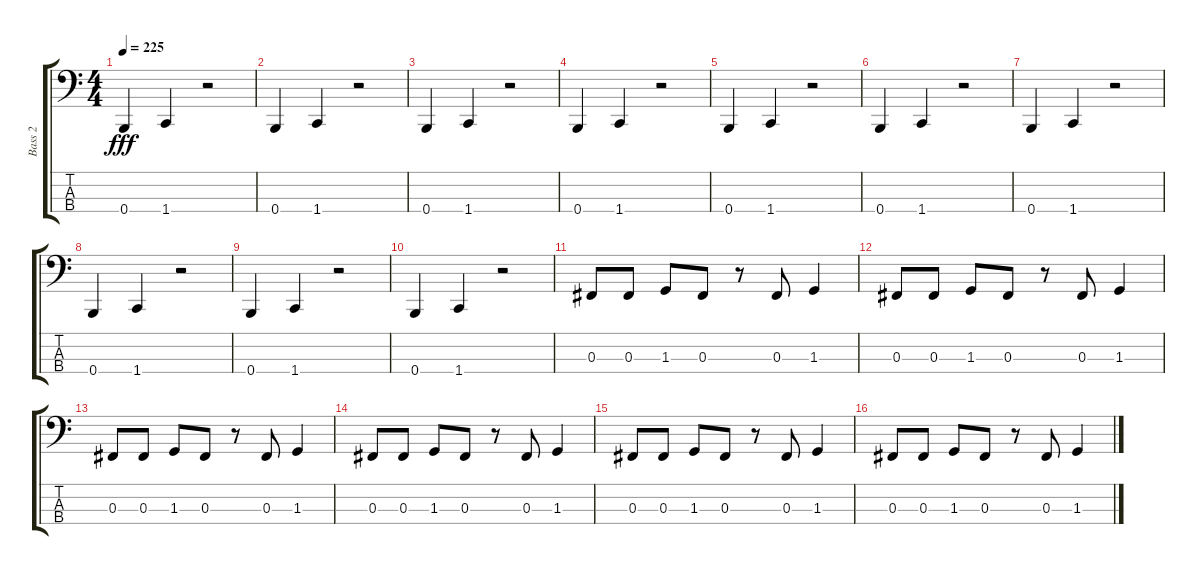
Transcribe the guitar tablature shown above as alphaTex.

\track ("Bass 2" "Bass 2") {instrument electricbasspick}
\staff {score tabs}
\tuning (E2 B1 Gb1 B0) {hide}
\ts (4 4)
\tempo 225
\clef f4
\ks c
0.4.4{dy fff} 1.4.4 r.2 |
0.4.4 1.4.4 r.2 |
0.4.4 1.4.4 r.2 |
0.4.4 1.4.4 r.2 |
0.4.4 1.4.4 r.2 |
0.4.4 1.4.4 r.2 |
0.4.4 1.4.4 r.2 |
0.4.4 1.4.4 r.2 |
0.4.4 1.4.4 r.2 |
0.4.4 1.4.4 r.2 |
0.3.8 0.3.8 1.3.8 0.3.8 r.8 0.3.8 1.3.4 |
0.3.8 0.3.8 1.3.8 0.3.8 r.8 0.3.8 1.3.4 |
0.3.8 0.3.8 1.3.8 0.3.8 r.8 0.3.8 1.3.4 |
0.3.8 0.3.8 1.3.8 0.3.8 r.8 0.3.8 1.3.4 |
0.3.8 0.3.8 1.3.8 0.3.8 r.8 0.3.8 1.3.4 |
0.3.8 0.3.8 1.3.8 0.3.8 r.8 0.3.8 1.3.4
